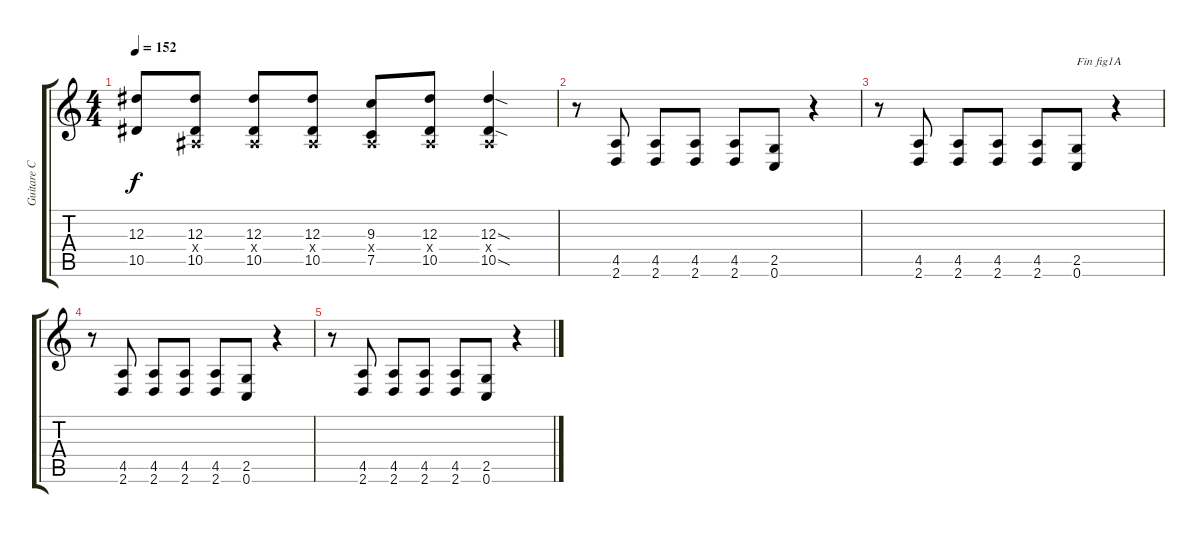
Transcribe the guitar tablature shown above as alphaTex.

\track ("Guitare C" "Guitare C") {instrument distortionguitar}
\staff {score tabs}
\tuning (C4 G3 Eb3 Bb2 F2 C2) {hide}
\ts (4 4)
\tempo 152
\clef g2
\ks c
(12.3{t} 10.5{t}).8{dy f} (12.3 0.4{x} 10.5).8 (12.3 0.4{x} 10.5).8 (12.3 0.4{x} 10.5).8 (9.3 0.4{x} 7.5).8 (12.3 0.4{x} 10.5).8 (12.3{sod} 0.4{x} 10.5{sod}).4 |
r.8 (4.5 2.6).8 (4.5 2.6).8 (4.5 2.6).8 (4.5 2.6).8 (2.5 0.6).8 r.4 |
r.8 (4.5 2.6).8 (4.5 2.6).8 (4.5 2.6).8 (4.5 2.6).8 (2.5 0.6).8{txt "Fin fig1A"} r.4 |
r.8 (4.5 2.6).8 (4.5 2.6).8 (4.5 2.6).8 (4.5 2.6).8 (2.5 0.6).8 r.4 |
r.8 (4.5 2.6).8 (4.5 2.6).8 (4.5 2.6).8 (4.5 2.6).8 (2.5 0.6).8 r.4
